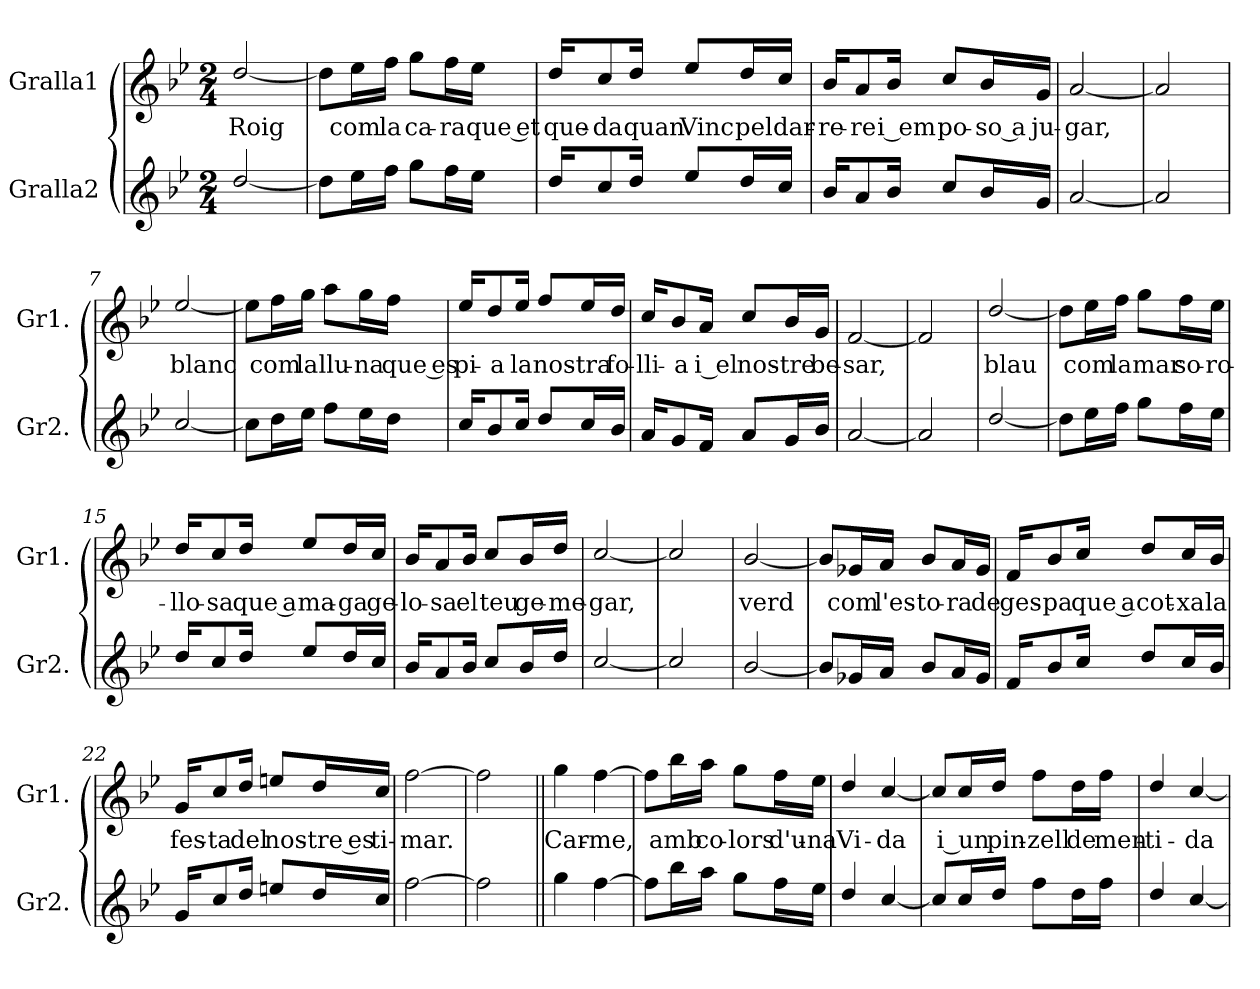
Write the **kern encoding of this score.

**kern	**kern	**text
*part2	*part1	*part1
*staff2	*staff1	*staff1
*I"Gralla2	*I"Gralla1	*
*I'Gr2.	*I'Gr1.	*
*clefG2	*clefG2	*
*k[b-e-]	*k[b-e-]	*
*M2/4	*M2/4	*
*MM90	*MM90	*
=1	=1	=1
!	!	!LO:LY:b
[2dd/	[2dd/	Roig
=2	=2	=2
8dd\L]	8dd\L]	.
!	!	!LO:LY:b
16ee-\L	16ee-\L	com
!	!	!LO:LY:b
16ff\JJ	16ff\JJ	la
!	!	!LO:LY:b
8gg\L	8gg\L	ca-
!	!	!LO:LY:b
16ff\L	16ff\L	-ra
!	!	!LO:LY:b
16ee-\JJ	16ee-\JJ	que et
=3	=3	=3
!	!	!LO:LY:b
16dd/KL	16dd/KL	que-
!	!	!LO:LY:b
8cc/	8cc/	-da
!	!	!LO:LY:b
16dd/Jk	16dd/Jk	quan
!	!	!LO:LY:b
8ee-/L	8ee-/L	Vinc
!	!	!LO:LY:b
16dd/L	16dd/L	pel
!	!	!LO:LY:b
16cc/JJ	16cc/JJ	dar-
=4	=4	=4
!	!	!LO:LY:b
16b-/KL	16b-/KL	-re-
!	!	!LO:LY:b
8a/	8a/	-re
!	!	!LO:LY:b
16b-/Jk	16b-/Jk	i em
!	!	!LO:LY:b
8cc/L	8cc/L	po-
!	!	!LO:LY:b
16b-/L	16b-/L	so a
!	!	!LO:LY:b
16g/JJ	16g/JJ	ju-
=5	=5	=5
!	!	!LO:LY:b
[2a/	[2a/	-gar,
=6	=6	=6
2a/]	2a/]	.
=7	=7	=7
!	!	!LO:LY:b
[2cc/	[2ee-/	blanc
=8	=8	=8
8cc\L]	8ee-\L]	.
!	!	!LO:LY:b
16dd\L	16ff\L	com
!	!	!LO:LY:b
16ee-\JJ	16gg\JJ	la
!	!	!LO:LY:b
8ff\L	8aa\L	llu-
!	!	!LO:LY:b
16ee-\L	16gg\L	-na
!	!	!LO:LY:b
16dd\JJ	16ff\JJ	que es
!!LO:LB:g=z
=9	=9	=9
!	!	!LO:LY:b
16cc/KL	16ee-/KL	-pi-
!	!	!LO:LY:b
8b-/	8dd/	-a
!	!	!LO:LY:b
16cc/Jk	16ee-/Jk	la
!	!	!LO:LY:b
8dd/L	8ff/L	nos-
!	!	!LO:LY:b
16cc/L	16ee-/L	-tra
!	!	!LO:LY:b
16b-/JJ	16dd/JJ	fo-
=10	=10	=10
!	!	!LO:LY:b
16a/KL	16cc/KL	-lli-
!	!	!LO:LY:b
8g/	8b-/	-a
!	!	!LO:LY:b
16f/Jk	16a/Jk	i el
!	!	!LO:LY:b
8a/L	8cc/L	nos-
!	!	!LO:LY:b
16g/L	16b-/L	-tre
!	!	!LO:LY:b
16b-/JJ	16g/JJ	be-
=11	=11	=11
!	!	!LO:LY:b
[2a/	[2f/	-sar,
=12	=12	=12
2a/]	2f/]	.
=13	=13	=13
!	!	!LO:LY:b
[2dd/	[2dd/	blau
=14	=14	=14
8dd\L]	8dd\L]	.
!	!	!LO:LY:b
16ee-\L	16ee-\L	com
!	!	!LO:LY:b
16ff\JJ	16ff\JJ	la
!	!	!LO:LY:b
8gg\L	8gg\L	mar
!	!	!LO:LY:b
16ff\L	16ff\L	so-
!	!	!LO:LY:b
16ee-\JJ	16ee-\JJ	-ro-
=15	=15	=15
!	!	!LO:LY:b
16dd/KL	16dd/KL	-llo-
!	!	!LO:LY:b
8cc/	8cc/	-sa
!	!	!LO:LY:b
16dd/Jk	16dd/Jk	que a
!	!	!LO:LY:b
8ee-/L	8ee-/L	ma-
!	!	!LO:LY:b
16dd/L	16dd/L	-ga
!	!	!LO:LY:b
16cc/JJ	16cc/JJ	ge-
=16	=16	=16
!	!	!LO:LY:b
16b-/KL	16b-/KL	-lo-
!	!	!LO:LY:b
8a/	8a/	-sa
!	!	!LO:LY:b
16b-/Jk	16b-/Jk	el
!	!	!LO:LY:b
8cc/L	8cc/L	teu
!	!	!LO:LY:b
16b-/L	16b-/L	ge-
!	!	!LO:LY:b
16dd/JJ	16dd/JJ	-me-
=17	=17	=17
!	!	!LO:LY:b
[2cc/	[2cc/	-gar,
!!LO:LB:g=z
=18	=18	=18
2cc/]	2cc/]	.
=19	=19	=19
!	!	!LO:LY:b
[2b-/	[2b-/	verd
=20	=20	=20
8b-/L]	8b-/L]	.
!	!	!LO:LY:b
16g-X/L	16g-X/L	com
!	!	!LO:LY:b
16a/JJ	16a/JJ	l'es-
!	!	!LO:LY:b
8b-/L	8b-/L	-to-
!	!	!LO:LY:b
16a/L	16a/L	-ra
!	!	!LO:LY:b
16g-/JJ	16g-/JJ	de
=21	=21	=21
!	!	!LO:LY:b
16f/KL	16f/KL	ges-
!	!	!LO:LY:b
8b-/	8b-/	-pa
!	!	!LO:LY:b
16cc/Jk	16cc/Jk	que a
!	!	!LO:LY:b
8dd/L	8dd/L	cot-
!	!	!LO:LY:b
16cc/L	16cc/L	-xa
!	!	!LO:LY:b
16b-/JJ	16b-/JJ	la
=22	=22	=22
!	!	!LO:LY:b
16g/KL	16g/KL	fes-
!	!	!LO:LY:b
8cc/	8cc/	-ta
!	!	!LO:LY:b
16dd/Jk	16dd/Jk	del
!	!	!LO:LY:b
8een/L	8een/L	nos-
!	!	!LO:LY:b
16dd/L	16dd/L	tre es
!	!	!LO:LY:b
16cc/JJ	16cc/JJ	-ti-
=23	=23	=23
!	!	!LO:LY:b
[2ff\	[2ff\	-mar.
=24	=24	=24
2ff\]	2ff\]	.
=25||	=25||	=25||
!	!	!LO:LY:b
4gg\	4gg\	Car-
!	!	!LO:LY:b
[4ff\	[4ff\	-me,
=26	=26	=26
8ff\L]	8ff\L]	.
!	!	!LO:LY:b
16bb-\L	16bb-\L	amb
!	!	!LO:LY:b
16aa\JJ	16aa\JJ	co-
!	!	!LO:LY:b
8gg\L	8gg\L	-lors
!	!	!LO:LY:b
16ff\L	16ff\L	d'u-
!	!	!LO:LY:b
16ee-\JJ	16ee-\JJ	-na
!!LO:LB:g=z
=27	=27	=27
!	!	!LO:LY:b
4dd/	4dd/	Vi-
!	!	!LO:LY:b
[4cc/	[4cc/	-da
=28	=28	=28
8cc/L]	8cc/L]	.
!	!	!LO:LY:b
16cc/L	16cc/L	i un
!	!	!LO:LY:b
16dd/JJ	16dd/JJ	pin-
!	!	!LO:LY:b
8ff\L	8ff\L	-zell
!	!	!LO:LY:b
16dd\L	16dd\L	de
!	!	!LO:LY:b
16ff\JJ	16ff\JJ	men-
=29	=29	=29
!	!	!LO:LY:b
4dd/	4dd/	-ti-
!	!	!LO:LY:b
[4cc/	[4cc/	-da
=	=	=
*-	*-	*-
